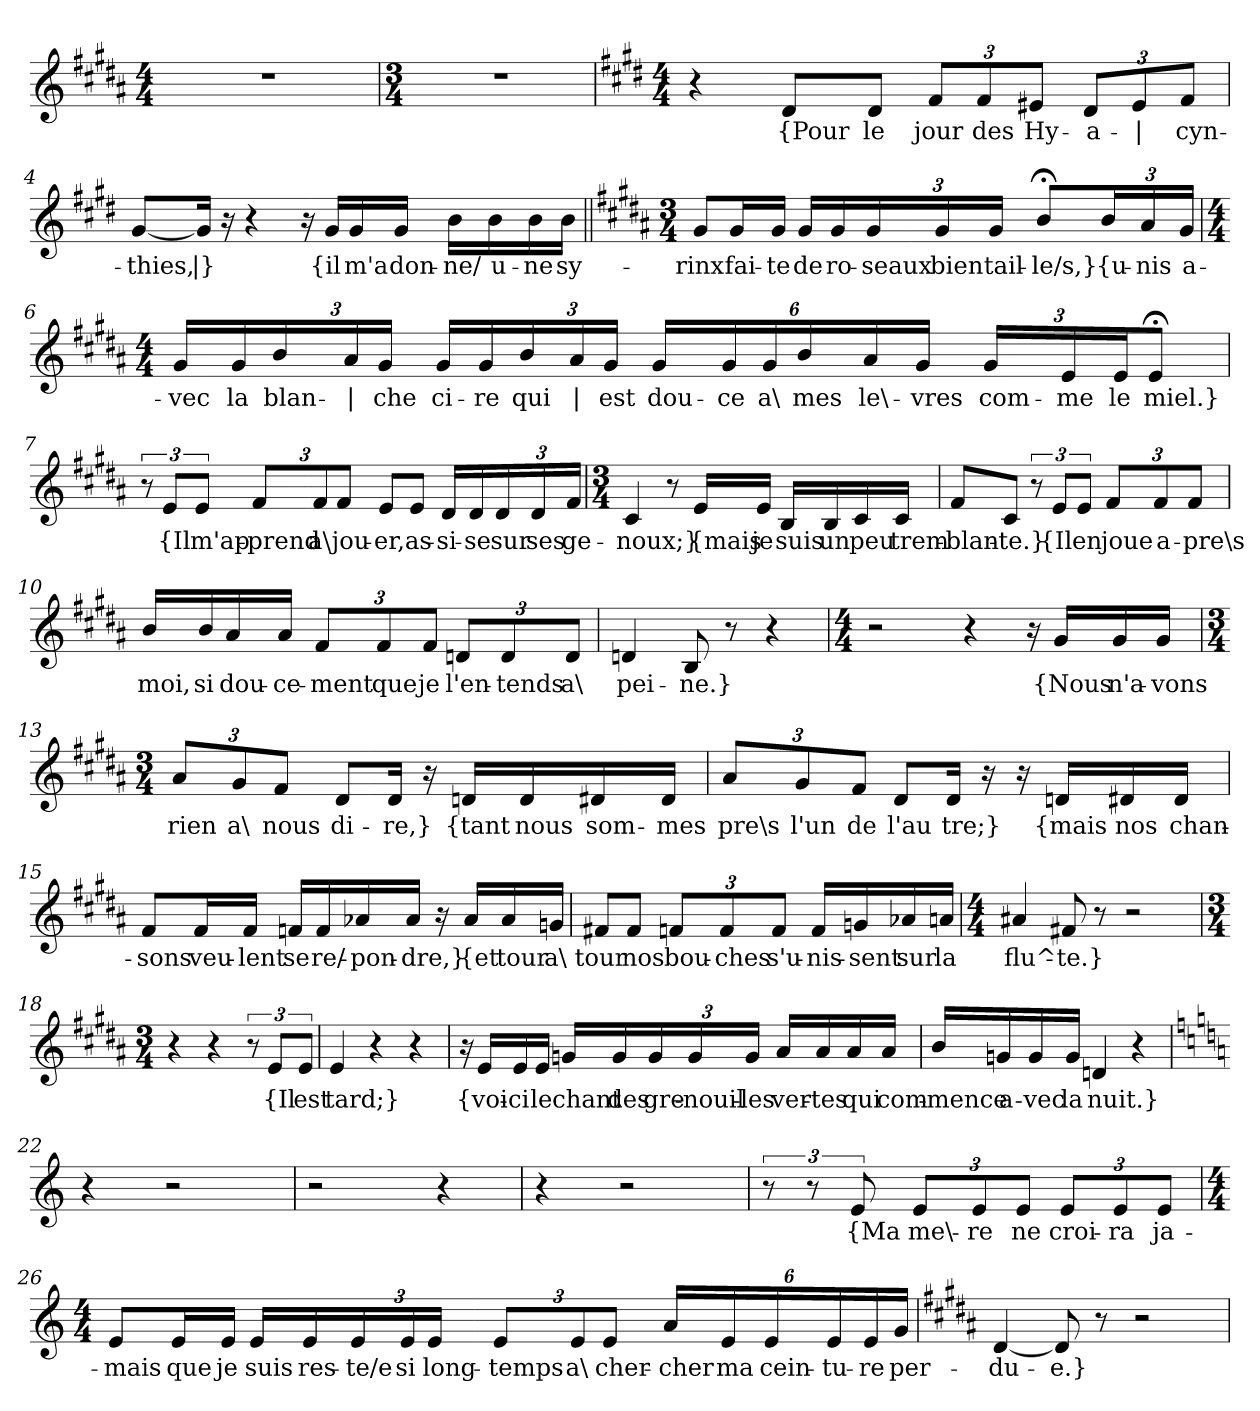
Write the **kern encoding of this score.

**kern	**text
*part1	*part1
*staff1	*staff1
*clefG2	*
*k[f#c#g#d#a#]	*
*M4/4	*
=1	=1
1r	.
=2	=2
*M3/4	*
2.r	.
=3	=3
*k[f#c#g#d#]	*
*M4/4	*
4r	.
!	!LO:LY:b
8d#/L	{Pour
!	!LO:LY:b
8d#/J	le
*Xbrackettup	*
!	!LO:LY:b
12f#/L	jour
!	!LO:LY:b
12f#/	des
!	!LO:LY:b
12e#X/J	Hy-
!	!LO:LY:b
12d#/L	-a-
!	!LO:LY:b
12e#/	|
!	!LO:LY:b
12f#/J	-cyn-
!!LO:LB:g=z
=4	=4
!	!LO:LY:b
[8g#/L	-thies,
!	!LO:LY:b
16g#/Jk]	|}
16r	.
4r	.
16r	.
!	!LO:LY:b
16g#/LL	{il
!	!LO:LY:b
16g#/	m'a
!	!LO:LY:b
16g#/JJ	don-
!	!LO:LY:b
16b\LL	-ne/
!	!LO:LY:b
16b\	u-
!	!LO:LY:b
16b\	-ne
!	!LO:LY:b
16b\JJ	sy-
!!LO:LB:g=z
=5||	=5||
*k[f#c#g#d#a#]	*
*M3/4	*
!	!LO:LY:b
8g#/L	-rinx
!	!LO:LY:b
16g#/L	fai-
!	!LO:LY:b
16g#/JJ	-te
!	!LO:LY:b
16g#/LL	de
!	!LO:LY:b
16g#/	ro-
!	!LO:LY:b
24g#/	-seaux
!	!LO:LY:b
24g#/	bien
!	!LO:LY:b
24g#/JJ	tail-
!	!LO:LY:b
8b;</L	-le/s,}
!	!LO:LY:b
24b/L	{u-
!	!LO:LY:b
24a#/	-nis
!	!LO:LY:b
24g#/JJ	a-
!!LO:LB:g=z
=6	=6
*M4/4	*
!	!LO:LY:b
16g#/LL	-vec
!	!LO:LY:b
16g#/	la
!	!LO:LY:b
24b/	blan-
!	!LO:LY:b
24a#/	|
!	!LO:LY:b
24g#/JJ	-che
!	!LO:LY:b
16g#/LL	ci-
!	!LO:LY:b
16g#/	-re
!	!LO:LY:b
24b/	qui
!	!LO:LY:b
24a#/	|
!	!LO:LY:b
24g#/JJ	est
!	!LO:LY:b
24g#/LL	dou-
!	!LO:LY:b
24g#/	-ce
!	!LO:LY:b
24g#/	a\
!	!LO:LY:b
24b/	mes
!	!LO:LY:b
24a#/	le\-
!	!LO:LY:b
24g#/JJ	-vres
!	!LO:LY:b
24g#/LL	com-
!	!LO:LY:b
24e/	-me
!	!LO:LY:b
24e/J	le
!	!LO:LY:b
8e;</J	miel.}
!!LO:LB:g=z
=7	=7
*brackettup	*
12r	.
!	!LO:LY:b
12e/L	{Il
!	!LO:LY:b
12e/J	-m'ap-
*Xbrackettup	*
!	!LO:LY:b
12f#/L	-prend
!	!LO:LY:b
12f#/	a\
!	!LO:LY:b
12f#/J	jou-
!	!LO:LY:b
8e/L	-er,
!	!LO:LY:b
8e/J	as-
!	!LO:LY:b
16d#/LL	-si-
!	!LO:LY:b
16d#/	-se
!	!LO:LY:b
24d#/	sur
!	!LO:LY:b
24d#/	ses
!	!LO:LY:b
24f#/JJ	ge-
=8	=8
*M3/4	*
!	!LO:LY:b
4c#/	-noux;}
8r	.
!	!LO:LY:b
16e/LL	{mais
!	!LO:LY:b
16e/JJ	je
!	!LO:LY:b
16B/LL	suis
!	!LO:LY:b
16B/	un
!	!LO:LY:b
16c#/	peu
!	!LO:LY:b
16c#/JJ	trem-
!!LO:LB:g=z
=9	=9
!	!LO:LY:b
8f#/L	-blan-
!	!LO:LY:b
8c#/J	-te.}
*brackettup	*
12r	.
!	!LO:LY:b
12e/L	{Il
!	!LO:LY:b
12e/J	en
*Xbrackettup	*
!	!LO:LY:b
12f#/L	joue
!	!LO:LY:b
12f#/	a-
!	!LO:LY:b
12f#/J	-pre\s
=10	=10
!	!LO:LY:b
16b/LL	moi,
!	!LO:LY:b
16b/	si
!	!LO:LY:b
16a#/	dou-
!	!LO:LY:b
16a#/JJ	-ce-
!	!LO:LY:b
12f#/L	-ment
!	!LO:LY:b
12f#/	que
!	!LO:LY:b
12f#/J	je
!	!LO:LY:b
12dn/L	l'en-
!	!LO:LY:b
12d/	-tends
!	!LO:LY:b
12d/J	a\
=11	=11
!	!LO:LY:b
4dn/	pei-
!	!LO:LY:b
8B/	-ne.}
8r	.
4r	.
!!LO:LB:g=z
=12	=12
*M4/4	*
2r	.
4r	.
16r	.
!	!LO:LY:b
16g#/LL	{Nous
!	!LO:LY:b
16g#/	n'a-
!	!LO:LY:b
16g#/JJ	-vons
=13	=13
*M3/4	*
!	!LO:LY:b
12a#/L	rien
!	!LO:LY:b
12g#/	a\
!	!LO:LY:b
12f#/J	nous
!	!LO:LY:b
8d#/L	di-
!	!LO:LY:b
16d#/Jk	-re,}
16r	.
!	!LO:LY:b
16dn/LL	{tant
!	!LO:LY:b
16d/	nous
!	!LO:LY:b
16d#X/	som-
!	!LO:LY:b
16d#/JJ	-mes
!!LO:LB:g=z
=14	=14
!	!LO:LY:b
12a#/L	pre\s
!	!LO:LY:b
12g#/	l'un
!	!LO:LY:b
12f#/J	de
!	!LO:LY:b
8d#/L	l'au
!	!LO:LY:b
16d#/Jk	-tre;}
16r	.
16r	.
!	!LO:LY:b
16dn/LL	{mais
!	!LO:LY:b
16d#X/	nos
!	!LO:LY:b
16d#/JJ	chan-
=15	=15
!	!LO:LY:b
8f#/L	-sons
!	!LO:LY:b
16f#/L	veu-
!	!LO:LY:b
16f#/JJ	-lent
!	!LO:LY:b
16fn/LL	se
!	!LO:LY:b
16f/	re/-
!	!LO:LY:b
16a-X/	-pon-
!	!LO:LY:b
16a-/JJ	-dre,}
16r	.
!	!LO:LY:b
16a-/LL	{et
!	!LO:LY:b
16a-/	tour
!	!LO:LY:b
16gn/JJ	a\
!!LO:LB:g=z
=16	=16
!	!LO:LY:b
8f#X/L	tour
!	!LO:LY:b
8f#/J	nos
!	!LO:LY:b
12fn/L	bou-
!	!LO:LY:b
12f/	-ches
!	!LO:LY:b
12f/J	s'u-
!	!LO:LY:b
16f/LL	-nis-
!	!LO:LY:b
16gn/	-sent
!	!LO:LY:b
16a-X/	sur
!	!LO:LY:b
16an/JJ	la
=17	=17
*M4/4	*
!	!LO:LY:b
4a#X/	flu^-
!	!LO:LY:b
8f#X/	-te.}
8r	.
2r	.
=18	=18
*M3/4	*
4r	.
4r	.
*brackettup	*
12r	.
!	!LO:LY:b
12e/L	{Il
!	!LO:LY:b
12e/J	est
=19	=19
!	!LO:LY:b
4e/	tard;}
4r	.
4r	.
!!LO:LB:g=z
=20	=20
16r	.
!	!LO:LY:b
16e/LL	{voi-
!	!LO:LY:b
16e/	-ci
!	!LO:LY:b
16e/JJ	le
!	!LO:LY:b
16gn/LL	chant
!	!LO:LY:b
16g/	des
*Xbrackettup	*
!	!LO:LY:b
24g/	gre-
!	!LO:LY:b
24g/	-nouil-
!	!LO:LY:b
24g/JJ	-les
!	!LO:LY:b
16a#/LL	ver-
!	!LO:LY:b
16a#/	-tes
!	!LO:LY:b
16a#/	qui
!	!LO:LY:b
16a#/JJ	com-
=21	=21
!	!LO:LY:b
16b/LL	-mence
!	!LO:LY:b
16gn/	a-
!	!LO:LY:b
16g/	-vec
!	!LO:LY:b
16g/JJ	la
!	!LO:LY:b
4dn/	nuit.}
4r	.
=22	=22
*k[]	*
4r	.
2r	.
=23	=23
2r	.
4r	.
!!LO:PB:g=z
=24	=24
4r	.
2r	.
=25	=25
*brackettup	*
12r	.
12r	.
!	!LO:LY:b
12e/	{Ma
*Xbrackettup	*
!	!LO:LY:b
12e/L	me\-
!	!LO:LY:b
12e/	-re
!	!LO:LY:b
12e/J	ne
!	!LO:LY:b
12e/L	croi-
!	!LO:LY:b
12e/	-ra
!	!LO:LY:b
12e/J	ja-
!!LO:LB:g=z
=26	=26
*M4/4	*
!	!LO:LY:b
8e/L	-mais
!	!LO:LY:b
16e/L	que
!	!LO:LY:b
16e/JJ	je
!	!LO:LY:b
16e/LL	suis
!	!LO:LY:b
16e/	res-
!	!LO:LY:b
24e/	-te/e
!	!LO:LY:b
24e/	si
!	!LO:LY:b
24e/JJ	long-
!	!LO:LY:b
12e/L	-temps
!	!LO:LY:b
12e/	a\
!	!LO:LY:b
12e/J	cher-
!	!LO:LY:b
24a/LL	-cher
!	!LO:LY:b
24e/	ma
!	!LO:LY:b
24e/	cein-
!	!LO:LY:b
24e/	-tu-
!	!LO:LY:b
24e/	-re
!	!LO:LY:b
24g/JJ	per-
=27	=27
*k[f#c#g#d#a#]	*
!	!LO:LY:b
[4d#/	-du-
!	!LO:LY:b
8d#/]	-e.}
8r	.
2r	.
=	=
*-	*-
